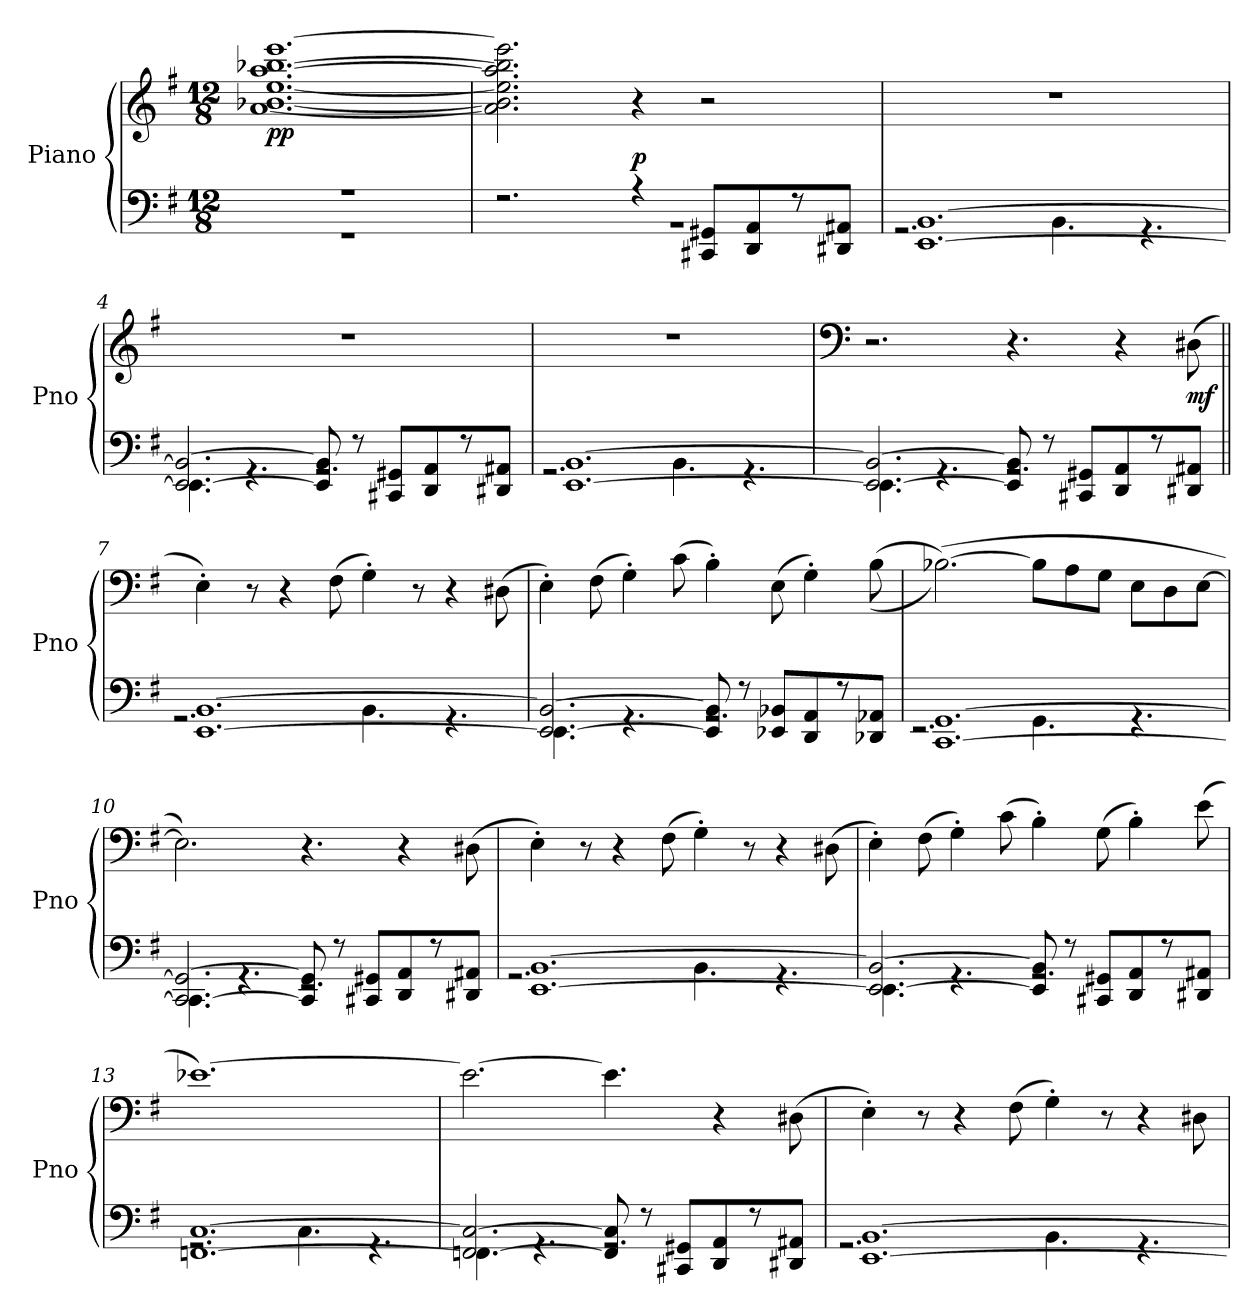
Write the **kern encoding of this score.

**kern	**kern	**dynam
*part1	*part1	*part1
*staff2	*staff1	*staff1/2
*I"Piano	*	*
*I'Pno	*	*
*clefF4	*clefG2	*
*k[f#]	*k[f#]	*
*M12/8	*M12/8	*
*MM180	*MM180	*
=1	=1	=1
*^	*	*
!	!	!	!LO:DY:b
1.r	1.r	[1.a [1.b-X [1.ee [1.aa [1.bb-X [1.eee	pp
=2	=2	=2	=2
2.r	1.r	2.a\] 2.b-\] 2.ee\] 2.aa\] 2.bb-\] 2.eee\]	.
!	!	!	!LO:DY:a=2
4r	.	4r	p
8CC#X/ 8GG#X/L	.	2r	.
8DD/ 8AA/	.	.	.
8r	.	.	.
8DD#X/ 8AA#X/J	.	.	.
=3	=3	=3	=3
[1.EE [1.BB	2.rGG	1.r	.
.	4.BB\	.	.
.	4.rGG	.	.
=4	=4	=4	=4
2.EE/_ 2.BB/_	4.EE\	1.r	.
.	4.rGG	.	.
8EE/] 8BB/]	2.rGG	.	.
8r	.	.	.
8CC#X/ 8GG#X/L	.	.	.
8DD/ 8AA/	.	.	.
8r	.	.	.
8DD#X/ 8AA#X/J	.	.	.
!!LO:LB:g=z
=5	=5	=5	=5
[1.EE [1.BB	2.rGG	1.r	.
.	4.BB\	.	.
.	4.rGG	.	.
=6	=6	=6	=6
*	*	*clefF4	*
2.EE/_ 2.BB/_	4.EE\	2.r	.
.	4.rGG	.	.
8EE/] 8BB/]	2.rGG	4.r	.
8r	.	.	.
8CC#X/ 8GG#X/L	.	.	.
8DD/ 8AA/	.	4r	.
8r	.	.	.
!	!	!	!LO:DY:b
8DD#X/ 8AA#X/J	.	(8D#X\	mf
=7||	=7||	=7||	=7||
[1.EE [1.BB	2.rGG	4E'\)	.
.	.	8r	.
.	.	4r	.
.	.	(8F#\	.
.	4.BB\	4G'\)	.
.	.	8r	.
.	4.rGG	4r	.
.	.	(8D#X\	.
=8	=8	=8	=8
2.EE/_ 2.BB/_	4.EE\	4E'\)	.
.	.	(8F#\	.
.	4.rGG	4G'\)	.
.	.	(8c\	.
8EE/] 8BB/]	2.rGG	4B'\)	.
8r	.	.	.
8EE-X/ 8BB-X/L	.	(8E\	.
8DD/ 8AA/	.	4G'\)	.
8r	.	.	.
8DD-X/ 8AA-X/J	.	((8B\	.
!!LO:LB:g=z
=9	=9	=9	=9
[1.CC [1.GG	2.rEE	([2.B-X\))	.
.	4.GG\	8B-\L]	.
.	.	8A\	.
.	.	8G\J	.
.	4.rGG	8E\L	.
.	.	8D\	.
.	.	[8E\J	.
=10	=10	=10	=10
2.CC/_ 2.GG/_	4.CC\	2.E\])	.
.	4.rGG	.	.
8CC/] 8GG/]	2.rEE	4.r	.
8r	.	.	.
8CC#X/ 8GG#X/L	.	.	.
8DD/ 8AA/	.	4r	.
8r	.	.	.
8DD#X/ 8AA#X/J	.	(8D#X\	.
=11	=11	=11	=11
[1.EE [1.BB	2.rGG	4E'\)	.
.	.	8r	.
.	.	4r	.
.	.	(8F#\	.
.	4.BB\	4G'\)	.
.	.	8r	.
.	4.rGG	4r	.
.	.	(8D#X\	.
!!LO:LB:g=z
=12	=12	=12	=12
2.EE/_ 2.BB/_	4.EE\	4E'\)	.
.	.	(8F#\	.
.	4.rGG	4G'\)	.
.	.	(8c\	.
8EE/] 8BB/]	2.rGG	4B'\)	.
8r	.	.	.
8CC#X/ 8GG#X/L	.	(8G\	.
8DD/ 8AA/	.	4B'\)	.
8r	.	.	.
8DD#X/ 8AA#X/J	.	(8e\	.
=13	=13	=13	=13
[1.FFn [1.C	2.rGG	[1.e-X)	.
.	4.C\	.	.
.	4.rGG	.	.
=14	=14	=14	=14
2.FF/_ 2.C/_	4.FFn\	2.e-\_	.
.	4.rGG	.	.
8FF/] 8C/]	2.rGG	4.e-\]	.
8r	.	.	.
8CC#X/ 8GG#X/L	.	.	.
8DD/ 8AA/	.	4r	.
8r	.	.	.
8DD#X/ 8AA#X/J	.	(8D#X\	.
=15	=15	=15	=15
[1.EE [1.BB	2.rGG	4E'\)	.
.	.	8r	.
.	.	4r	.
.	.	(8F#\	.
.	4.BB\	4G'\)	.
.	.	8r	.
.	4.rGG	4r	.
.	.	8D#X\	.
*v	*v	*	*
=	=	=
*-	*-	*-
